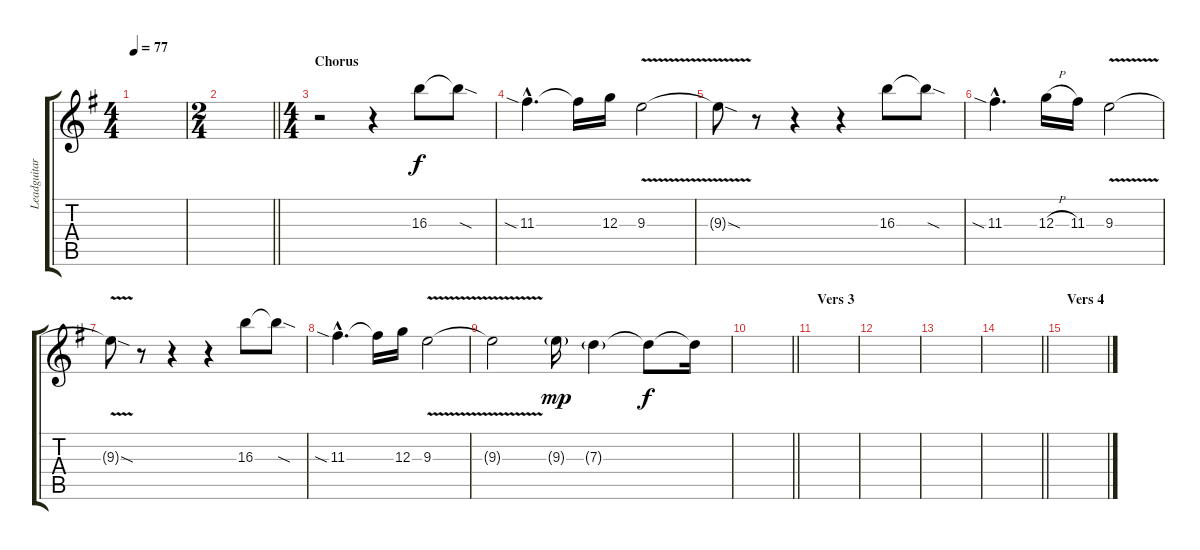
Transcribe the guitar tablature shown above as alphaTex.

\track ("Leadguitar" "Leadguitar") {instrument distortionguitar}
\staff {score tabs}
\tuning (E4 B3 G3 D3 A2 E2) {hide}
\ts (4 4)
\tempo 77
\clef g2
\ks eminor
|
\ts (2 4)
\barLineRight lightlight
|
\ts (4 4)
\section ("" "Chorus")
r.2 r.4{volume 5} 16.3.8 16.3{sod t}.8 |
11.3{sia hac}.4{d} 11.3{t}.16 12.3.16 9.3{v}.2 |
9.3{sod t}.8 r.8 r.4 r.4 16.3.8 16.3{sod t}.8 |
11.3{sia hac}.4{d} 12.3{h}.16 11.3.16 9.3{v}.2 |
9.3{sod t}.8 r.8 r.4 r.4 16.3.8 16.3{sod t}.8 |
11.3{sia hac}.4{d} 11.3{t}.16 12.3.16 9.3{v}.2 |
9.3{t}.2 9.3{g}.16{dy mp} 7.3{g}.4 7.3{t}.8{dy f} 7.3{t}.16 |
\barLineRight lightlight
|
\section ("" "Vers 3")
|
|
|
\barLineRight lightlight
|
\section ("" "Vers 4")
